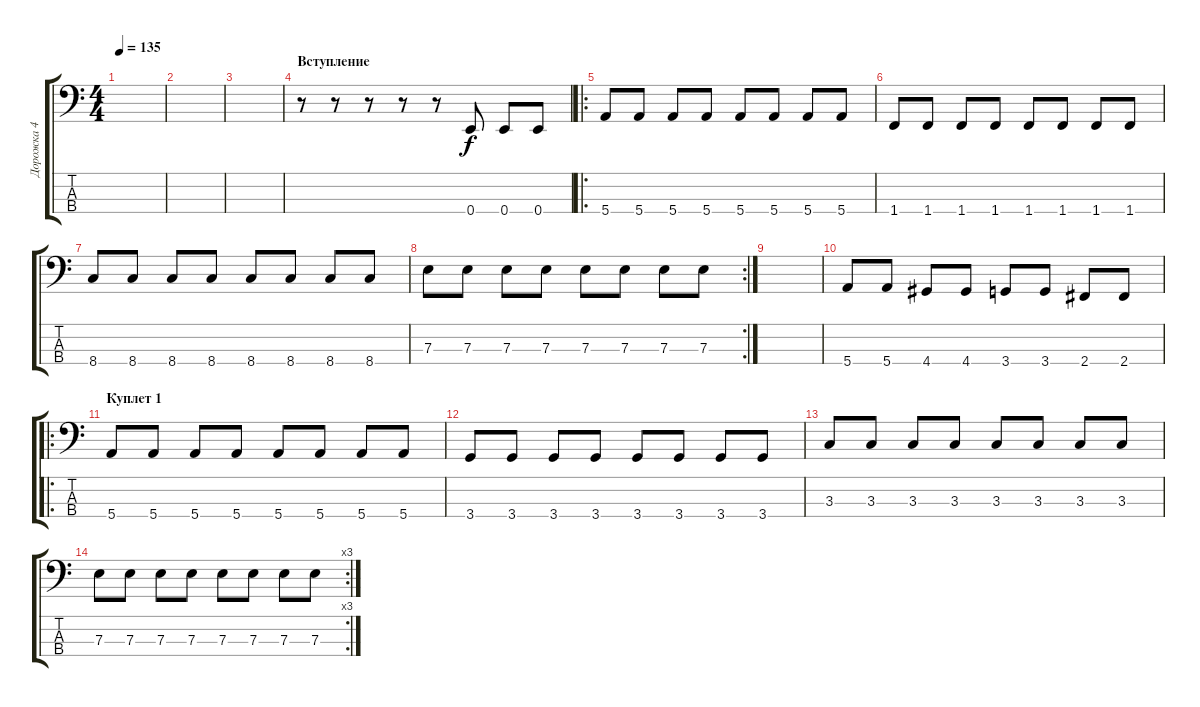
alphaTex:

\track ("Дорожка 4" "Дорожка 4") {instrument electricbassfinger}
\staff {score tabs}
\tuning (G2 D2 A1 E1) {hide}
\ts (4 4)
\tempo 135
\clef f4
\ks c
|
|
|
\section ("" "Вступление")
r.8 r.8 r.8 r.8 r.8 0.4.8 0.4.8 0.4.8 |
\ro
5.4.8 5.4.8 5.4.8 5.4.8 5.4.8 5.4.8 5.4.8 5.4.8 |
1.4.8 1.4.8 1.4.8 1.4.8 1.4.8 1.4.8 1.4.8 1.4.8 |
8.4.8 8.4.8 8.4.8 8.4.8 8.4.8 8.4.8 8.4.8 8.4.8 |
\rc 2
7.3.8 7.3.8 7.3.8 7.3.8 7.3.8 7.3.8 7.3.8 7.3.8 |
|
5.4.8 5.4.8 4.4.8 4.4.8 3.4.8 3.4.8 2.4.8 2.4.8 |
\ro
\section ("" "Куплет 1")
5.4.8 5.4.8 5.4.8 5.4.8 5.4.8 5.4.8 5.4.8 5.4.8 |
3.4.8 3.4.8 3.4.8 3.4.8 3.4.8 3.4.8 3.4.8 3.4.8 |
3.3.8 3.3.8 3.3.8 3.3.8 3.3.8 3.3.8 3.3.8 3.3.8 |
\rc 3
7.3.8 7.3.8 7.3.8 7.3.8 7.3.8 7.3.8 7.3.8 7.3.8
